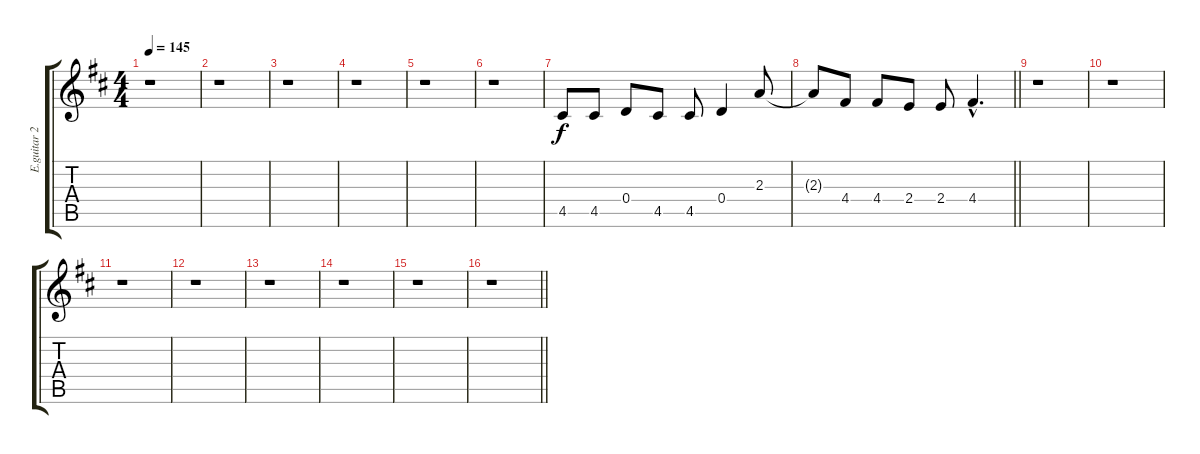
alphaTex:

\track ("E.guitar 2" "E.guitar 2") {instrument electricguitarclean}
\staff {score tabs}
\tuning (E4 B3 G3 D3 A2 E2) {hide}
\ts (4 4)
\tempo 145
\clef g2
\ks d
r.1{dy f} |
r.1 |
r.1 |
r.1 |
r.1 |
r.1 |
4.5.8 4.5.8 0.4.8 4.5.8 4.5.8 0.4.4 2.3.8 |
\barLineRight lightlight
2.3{t}.8 4.4.8 4.4.8 2.4.8 2.4.8 4.4{hac}.4{d} |
r.1 |
r.1 |
r.1 |
r.1 |
r.1 |
r.1 |
r.1 |
\barLineRight lightlight
r.1
